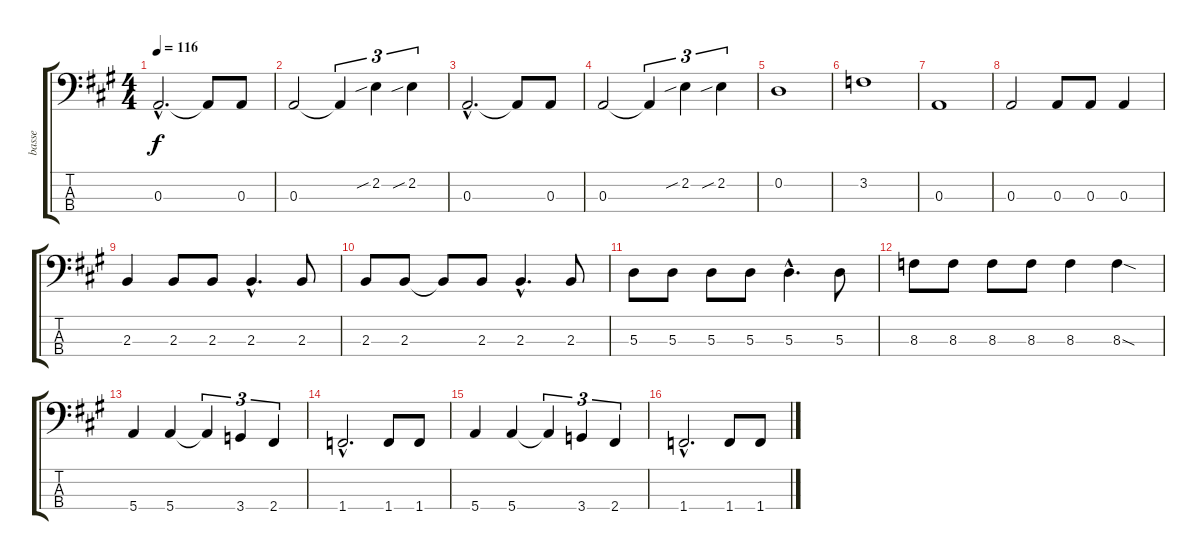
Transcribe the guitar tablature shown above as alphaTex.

\track ("basse" "basse") {instrument electricbassfinger}
\staff {score tabs}
\tuning (G2 D2 A1 E1) {hide}
\ts (4 4)
\tempo 116
\clef f4
\ks a
0.3{hac}.2{d dy f} 0.3{t}.8 0.3.8 |
0.3.2 0.3{t}.4{tu (3 2)} 2.2{sib}.4{tu (3 2)} 2.2{sib}.4{tu (3 2)} |
0.3{hac}.2{d} 0.3{t}.8 0.3.8 |
0.3.2 0.3{t}.4{tu (3 2)} 2.2{sib}.4{tu (3 2)} 2.2{sib}.4{tu (3 2)} |
0.2.1 |
3.2.1 |
0.3.1 |
0.3.2 0.3.8 0.3.8 0.3.4 |
2.3.4 2.3.8 2.3.8 2.3{hac}.4{d} 2.3.8 |
2.3.8 2.3.8 2.3{t}.8 2.3.8 2.3{hac}.4{d} 2.3.8 |
5.3.8 5.3.8 5.3.8 5.3.8 5.3{hac}.4{d} 5.3.8 |
8.3.8 8.3.8 8.3.8 8.3.8 8.3.4 8.3{sod}.4 |
5.4.4 5.4.4 5.4{t}.4{tu (3 2)} 3.4.4{tu (3 2)} 2.4.4{tu (3 2)} |
1.4{hac}.2{d} 1.4.8 1.4.8 |
5.4.4 5.4.4 5.4{t}.4{tu (3 2)} 3.4.4{tu (3 2)} 2.4.4{tu (3 2)} |
1.4{hac}.2{d} 1.4.8 1.4.8
